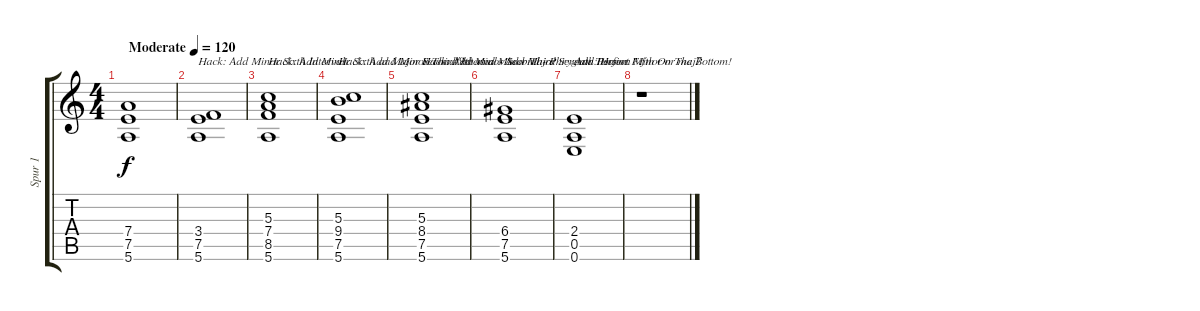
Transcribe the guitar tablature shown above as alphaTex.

\track ("Spur 1" "Spur 1") {instrument acousticguitarsteel}
\staff {score tabs}
\tuning (E4 B3 G3 D3 A2 E2) {hide}
\ts (4 4)
\tempo (120 "Moderate")
\clef g2
\ks c
(7.4 7.5 5.6).1{dy f instrument acousticguitarsteel} |
(3.4 7.5 5.6).1{txt "Hack: Add Minor Sixth Interval"} |
(5.3 7.4 8.5 5.6).1{txt "Hack: Add Minor Sixth and Minor Third Interval"} |
(5.3 9.4 7.5 5.6).1{txt "Hack: Add Major Second/9th and Minor Third"} |
(5.3 8.4 7.5 5.6).1{txt "Hack: Add Minor Second - Phrygian Tension"} |
(6.4 7.5 5.6).1{txt "Add Major Seventh: Harm. Minor or maj7 "} |
(2.4 0.5 0.6).1{txt "Add Perfect Fifth On The Bottom!"} |
r.1
